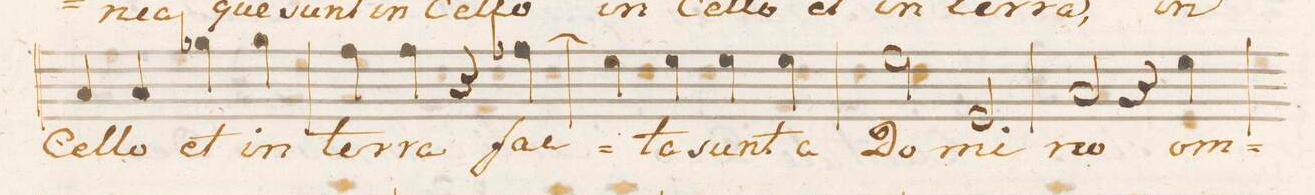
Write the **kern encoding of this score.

**kern	**text
*I"Baſso.	*
*clefF4	*
*k[]	*
*met(C.)	*
*M4/4	*
4C/	Cel-
4C/	-lo
4B-X\	et
4B-\	in
=28	=28
4A\	ter-
4A\	-ra
4r	.
(>4A-X\	fac-
=29	=29
4G\)	.
4G\	-ta
4G\	sunt
4G\	a
=30	=30
2G\	Do-
2GG/	-mi-
=31	=31
2C/	-no
4r	.
4G\	om-
=32	=32
*-	*-
